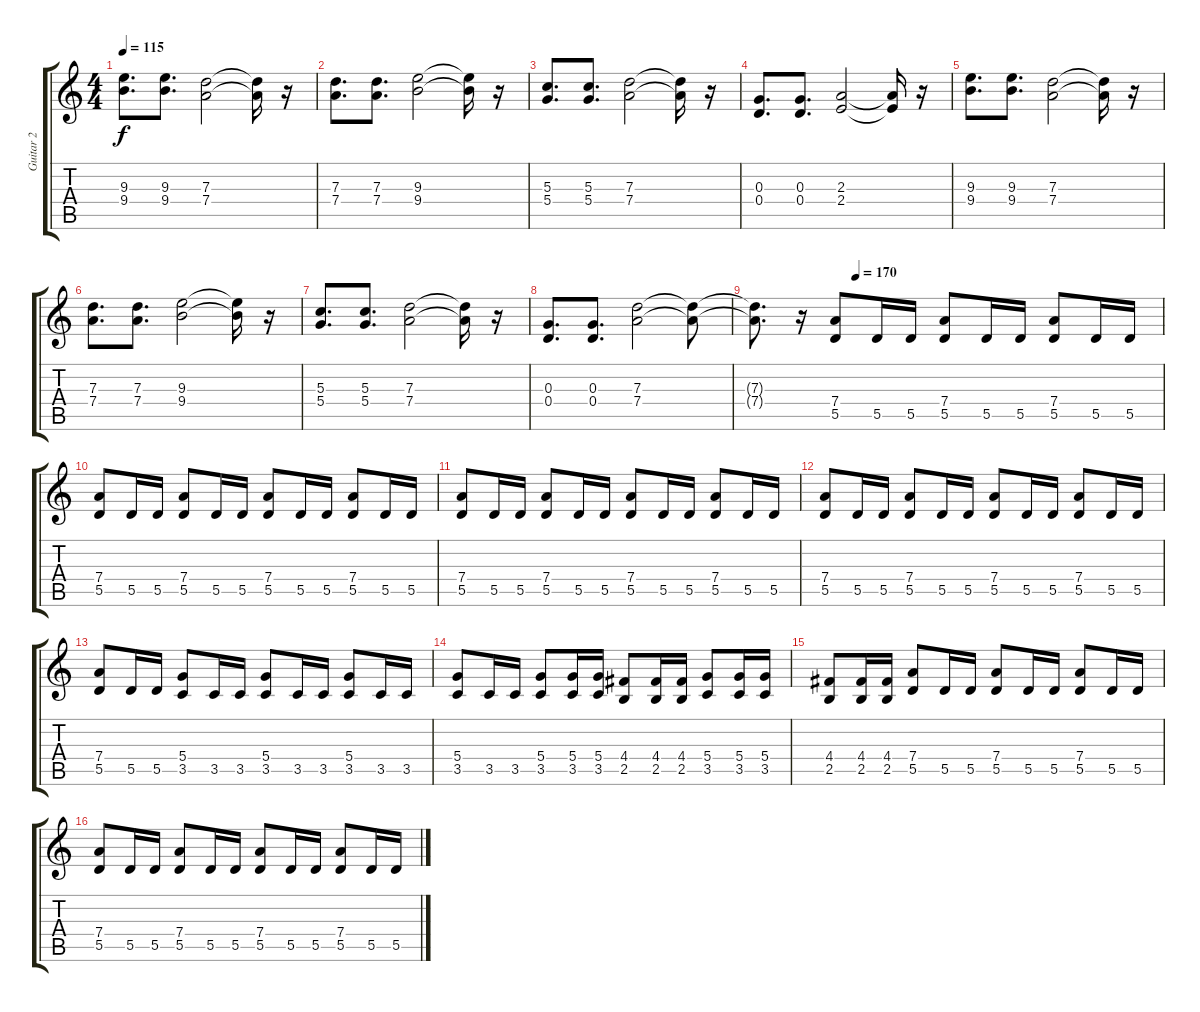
\track ("Guitar 2" "Guitar 2") {instrument distortionguitar}
\staff {score tabs}
\tuning (E4 B3 G3 D3 A2 E2) {hide}
\ts (4 4)
\tempo 115
\clef g2
\ks c
(9.3 9.4).8{d dy f} (9.3 9.4).8{d} (7.3 7.4).2 (7.3{t} 7.4{t}).16 r.16 |
(7.3 7.4).8{d} (7.3 7.4).8{d} (9.3 9.4).2 (9.3{t} 9.4{t}).16 r.16 |
(5.3 5.4).8{d} (5.3 5.4).8{d} (7.3 7.4).2 (7.3{t} 7.4{t}).16 r.16 |
(0.3 0.4).8{d} (0.3 0.4).8{d} (2.3 2.4).2 (2.3{t} 2.4{t}).16 r.16 |
(9.3 9.4).8{d} (9.3 9.4).8{d} (7.3 7.4).2 (7.3{t} 7.4{t}).16 r.16 |
(7.3 7.4).8{d} (7.3 7.4).8{d} (9.3 9.4).2 (9.3{t} 9.4{t}).16 r.16 |
(5.3 5.4).8{d} (5.3 5.4).8{d} (7.3 7.4).2 (7.3{t} 7.4{t}).16 r.16 |
(0.3 0.4).8{d} (0.3 0.4).8{d} (7.3 7.4).2 (7.3{t} 7.4{t}).8 |
\tempo (168 0.25)
\tempo (170 0.25)
(7.3{t} 7.4{t}).8{d} r.16 (7.4 5.5).8 5.5.16 5.5.16 (7.4 5.5).8 5.5.16 5.5.16 (7.4 5.5).8 5.5.16 5.5.16 |
(7.4 5.5).8 5.5.16 5.5.16 (7.4 5.5).8 5.5.16 5.5.16 (7.4 5.5).8 5.5.16 5.5.16 (7.4 5.5).8 5.5.16 5.5.16 |
(7.4 5.5).8 5.5.16 5.5.16 (7.4 5.5).8 5.5.16 5.5.16 (7.4 5.5).8 5.5.16 5.5.16 (7.4 5.5).8 5.5.16 5.5.16 |
(7.4 5.5).8 5.5.16 5.5.16 (7.4 5.5).8 5.5.16 5.5.16 (7.4 5.5).8 5.5.16 5.5.16 (7.4 5.5).8 5.5.16 5.5.16 |
(7.4 5.5).8 5.5.16 5.5.16 (5.4 3.5).8 3.5.16 3.5.16 (5.4 3.5).8 3.5.16 3.5.16 (5.4 3.5).8 3.5.16 3.5.16 |
(5.4 3.5).8 3.5.16 3.5.16 (5.4 3.5).8 (5.4 3.5).16 (5.4 3.5).16 (4.4 2.5).8 (4.4 2.5).16 (4.4 2.5).16 (5.4 3.5).8 (5.4 3.5).16 (5.4 3.5).16 |
(4.4 2.5).8 (4.4 2.5).16 (4.4 2.5).16 (7.4 5.5).8 5.5.16 5.5.16 (7.4 5.5).8 5.5.16 5.5.16 (7.4 5.5).8 5.5.16 5.5.16 |
(7.4 5.5).8 5.5.16 5.5.16 (7.4 5.5).8 5.5.16 5.5.16 (7.4 5.5).8 5.5.16 5.5.16 (7.4 5.5).8 5.5.16 5.5.16
